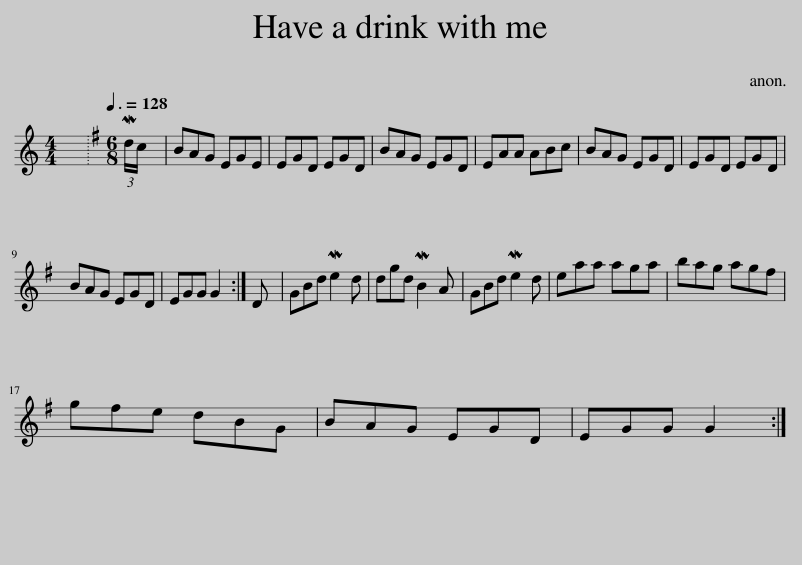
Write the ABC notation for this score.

X:1
L:1/8
M:4/4
I:linebreak $
K:C
V:1 treble
V:1
 x8 |[K:G][M:6/8][Q:3/8=128] (3:2:2Md/c/ x/12 | BAG EGE | EGD EGD | BAG EGD | %5
 EAA ABc | BAG EGD | EGD EGD |$ BAG EGD | EGG G2 :| %10
 D | GBd Me2 d | dgd MB2 A | GBd Me2 d | eaa aga | %15
 bag agf |$ gfe dBG | BAG EGD | EGG G2 :| %19
